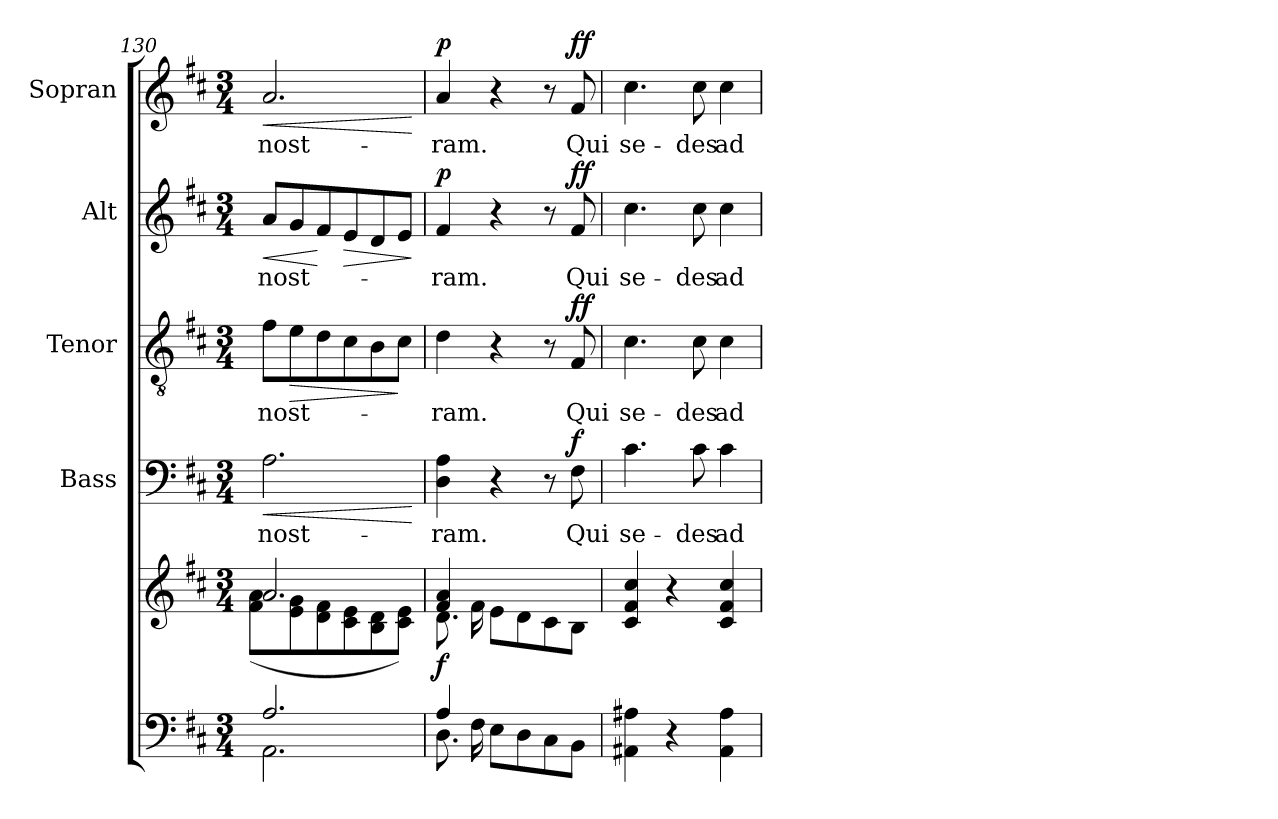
**kern	**kern	**dynam	**kern	**text	**dynam	**kern	**text	**dynam	**kern	**text	**dynam	**kern	**text	**dynam
*part5	*part5	*part5	*part4	*part4	*part4	*part3	*part3	*part3	*part2	*part2	*part2	*part1	*part1	*part1
*staff6	*staff5	*staff5/6	*staff4	*staff4	*staff4	*staff3	*staff3	*staff3	*staff2	*staff2	*staff2	*staff1	*staff1	*staff1
*	*	*	*I"Bass	*	*	*I"Tenor	*	*	*I"Alt	*	*	*I"Sopran	*	*
*	*	*	*I'B.	*	*	*I'T.	*	*	*I'A.	*	*	*I'S.	*	*
*clefF4	*clefG2	*	*clefF4	*	*	*clefGv2	*	*	*clefG2	*	*	*clefG2	*	*
*k[f#c#]	*k[f#c#]	*	*k[f#c#]	*	*	*k[f#c#]	*	*	*k[f#c#]	*	*	*k[f#c#]	*	*
*D:	*D:	*	*D:	*	*	*D:	*	*	*D:	*	*	*D:	*	*
*M3/4	*M3/4	*	*M3/4	*	*	*M3/4	*	*	*M3/4	*	*	*M3/4	*	*
=130	=130	=130	=130	=130	=130	=130	=130	=130	=130	=130	=130	=130	=130	=130
*^	*^	*	*	*	*	*	*	*	*	*	*	*	*	*
!	!	!	!	!	!	!LO:LY:b	!LO:HP:b	!	!	!	!	!	!	!	!	!
!	!	!	!	!	!	!	!LO:HP:n=1:b	!	!LO:LY:b	!	!	!LO:LY:b	!LO:HP:b	!	!LO:LY:b	!LO:HP:b
!	!	!	!	!	!	!	!	!	!	!	!	!	!	!	!	!LO:HP:n=1:b
2.A/	2.AA\	2.a/	(>8f#\ 8a\L	.	2.A\	nost-	< >	8f#\L	nost-	.	8a/L	nost-	<	2.a/	nost-	< >
!	!	!	!	!	!	!	!	!	!	!LO:HP:b	!	!	!	!	!	!
.	.	.	8e\ 8g\	.	.	.	.	8e\	.	>	8g/	.	.	.	.	.
.	.	.	8d\ 8f#\	.	.	.	.	8d\	.	.	8f#/	.	[	.	.	.
!	!	!	!	!	!	!	!	!	!	!	!	!	!LO:HP:b	!	!	!
.	.	.	8c#\ 8e\	.	.	.	.	8c#\	.	.	8e/	.	>	.	.	.
.	.	.	8B\ 8d\	.	.	.	.	8B\	.	.	8d/	.	.	.	.	.
.	.	.	8c#\ 8e\J)	.	.	.	.	8c#\J	.	]	8e/J	.	.	.	.	.
*v	*v	*	*	*	*	*	*	*	*	*	*	*	*	*	*	*
*	*v	*v	*	*	*	*	*	*	*	*	*	*	*	*	*
.	.	.	.	.	[	.	.	.	.	.	]	.	.	[
=131	=131	=131	=131	=131	=131	=131	=131	=131	=131	=131	=131	=131	=131	=131
*^	*^	*	*	*	*	*	*	*	*	*	*	*	*	*
!	!	!	!	!LO:DY:b	!	!LO:LY:b	!	!	!LO:LY:b	!	!	!LO:LY:b	!LO:DY:a	!	!LO:LY:b	!LO:DY:a
4A/	8.D\	4f#/ 4a/	8.d\	f	4D\ 4A\	-ram.	.	4d\	-ram.	.	4f#/	-ram.	p	4a/	-ram.	p
.	16F#\	.	16f#\	.	.	.	.	.	.	.	.	.	.	.	.	.
2ryy	8E\L	2ryy	8e\L	.	4r	.	]	4r	.	.	4r	.	.	4r	.	]
.	8D\	.	8d\	.	.	.	.	.	.	.	.	.	.	.	.	.
.	8C#\	.	8c#\	.	8r	.	.	8r	.	.	8r	.	.	8r	.	.
!	!	!	!	!	!	!LO:LY:b	!LO:DY:a	!	!LO:LY:b	!LO:DY:a	!	!LO:LY:b	!LO:DY:a	!	!LO:LY:b	!LO:DY:a
.	8BB\J	.	8B\J	.	8F#\	Qui	f	8F#/	Qui	ff	8f#/	Qui	ff	8f#/	Qui	ff
=132	=132	=132	=132	=132	=132	=132	=132	=132	=132	=132	=132	=132	=132	=132	=132	=132
!	!	!	!	!	!	!LO:LY:b	!	!	!LO:LY:b	!	!	!LO:LY:b	!	!	!LO:LY:b	!
*v	*v	*	*	*	*	*	*	*	*	*	*	*	*	*	*	*
*	*v	*v	*	*	*	*	*	*	*	*	*	*	*	*	*
4AA#X\ 4A#X\	4c#/ 4f#/ 4cc#/	.	4.c#\	se-	.	4.c#\	se-	.	4.cc#\	se-	.	4.cc#\	se-	.
4r	4r	.	.	.	.	.	.	.	.	.	.	.	.	.
!	!	!	!	!LO:LY:b	!	!	!LO:LY:b	!	!	!LO:LY:b	!	!	!LO:LY:b	!
.	.	.	8c#\	-des	.	8c#\	-des	.	8cc#\	-des	.	8cc#\	-des	.
!	!	!	!	!LO:LY:b	!	!	!LO:LY:b	!	!	!LO:LY:b	!	!	!LO:LY:b	!
4AA#\ 4A#\	4c#/ 4f#/ 4cc#/	.	4c#\	ad	.	4c#\	ad	.	4cc#\	ad	.	4cc#\	ad	.
=	=	=	=	=	=	=	=	=	=	=	=	=	=	=
*-	*-	*-	*-	*-	*-	*-	*-	*-	*-	*-	*-	*-	*-	*-
